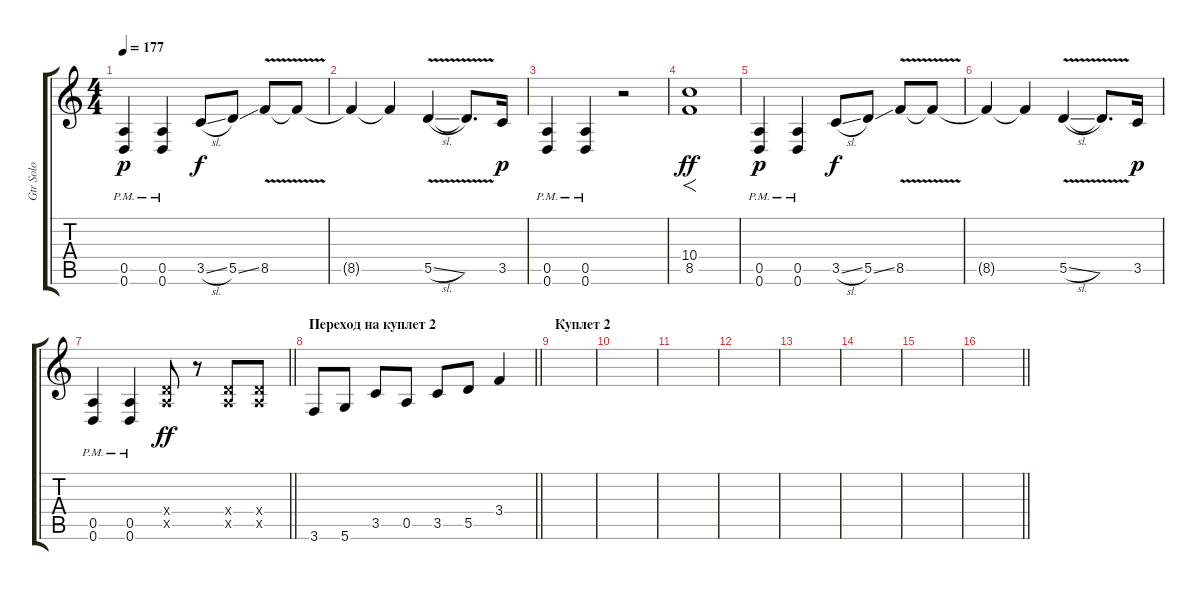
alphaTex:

\track ("Gtr Solo" "Gtr Solo") {instrument distortionguitar}
\staff {score tabs}
\tuning (E4 B3 G3 D3 A2 D2) {hide}
\ts (4 4)
\tempo 177
\clef g2
\ks c
(0.5{pm} 0.6{pm}).4{dy p} (0.5{pm} 0.6{pm}).4 3.5{sl}.8{dy f} 5.5{ss}.8 8.5{v}.8 8.5{t}.8 |
8.5{t}.4 8.5{t}.4 5.5{v sl}.4 5.5{t}.8{d} 3.5.16{dy p} |
(0.5{pm} 0.6{pm}).4 (0.5{pm} 0.6{pm}).4 r.2 |
(10.4 8.5).1{f dy ff} |
(0.5{pm} 0.6{pm}).4{dy p} (0.5{pm} 0.6{pm}).4 3.5{sl}.8{dy f} 5.5{ss}.8 8.5{v}.8 8.5{t}.8 |
8.5{t}.4 8.5{t}.4 5.5{v sl}.4 5.5{t}.8{d} 3.5.16{dy p} |
\barLineRight lightlight
(0.5{pm} 0.6{pm}).4 (0.5{pm} 0.6{pm}).4 (0.4{x} 0.5{x}).8{dy ff} r.8 (0.4{x} 0.5{x}).8 (0.4{x} 0.5{x}).8 |
\section ("" "Переход на куплет 2")
\barLineRight lightlight
3.6.8 5.6.8 3.5.8 0.5.8 3.5.8 5.5.8 3.4.4 |
\section ("" "Куплет 2")
|
|
|
|
|
|
|
\barLineRight lightlight
